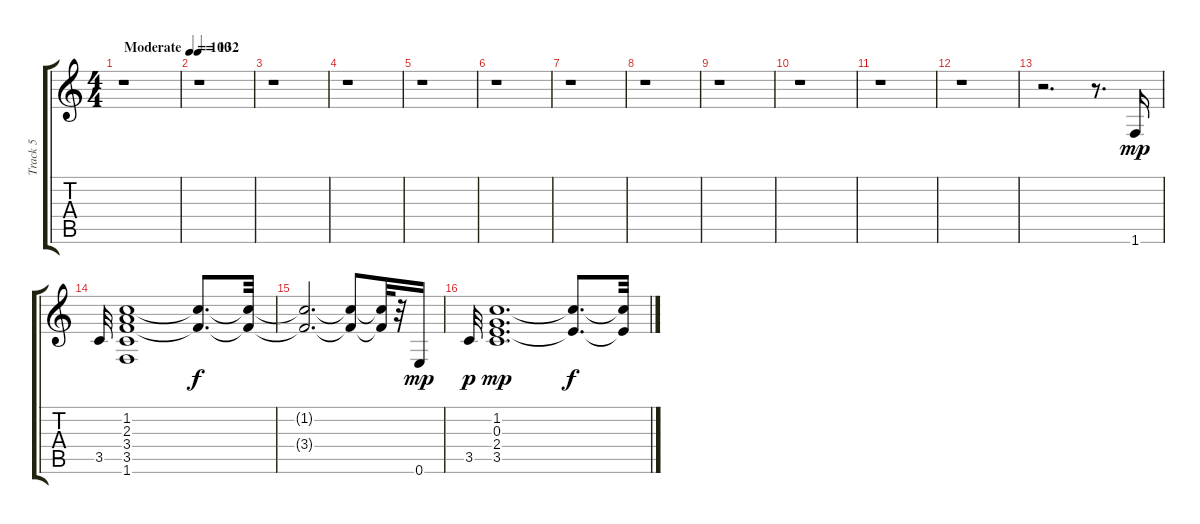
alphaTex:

\track ("Track 5" "Track 5") {instrument distortionguitar}
\staff {score tabs}
\tuning (E4 B3 G3 D3 A2 E2) {hide}
\ts (4 4)
\tempo (100 "Moderate")
\clef g2
\ks c
r.1{dy mp instrument distortionguitar} |
\tempo 132
r.1 |
r.1 |
r.1 |
r.1 |
r.1 |
r.1 |
r.1 |
r.1 |
r.1 |
r.1 |
r.1 |
r.2{d} r.8{d} 1.6.16{instrument distortionguitar} |
3.5.32 (1.2 2.3 3.4 3.5 1.6).1 (1.2{t} 3.4{t}).8{d dy f} (1.2{t} 3.4{t}).32 |
(1.2{t} 3.4{t}).2{d} (1.2{t} 3.4{t}).8 (1.2{t} 3.4{t}).32 r.32 0.6.16{dy mp} |
3.5.32{dy p} (1.2 0.3 2.4 3.5).1{d dy mp} (1.2{t} 2.4{t}).8{d dy f} (1.2{t} 2.4{t}).32
